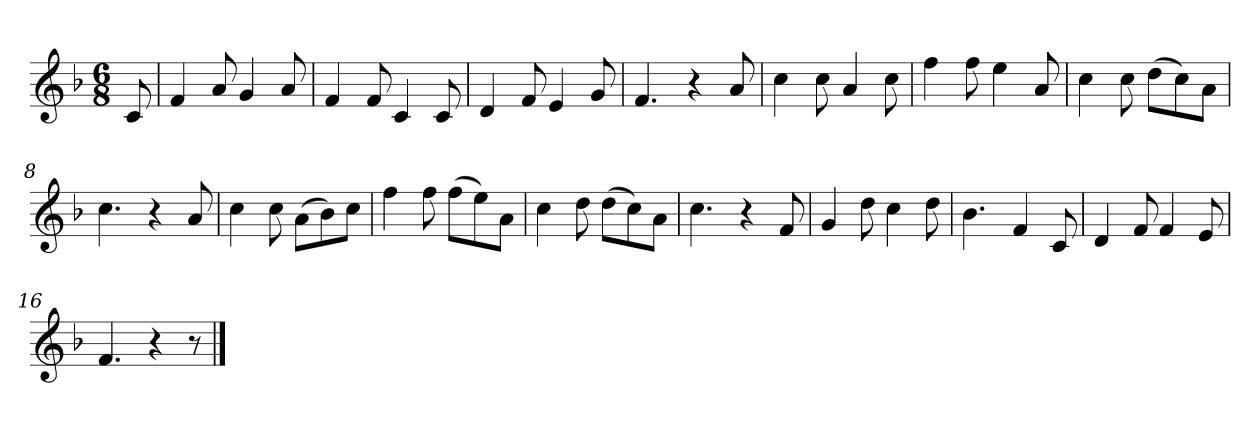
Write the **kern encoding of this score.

**kern
*part1
*staff1
*clefG2
*k[b-]
*F:
*M6/8
*MM120
=
8c
=1
4f
8a
4g
8a
=2
4f
8f
4c
8c
=3
4d
8f
4e
8g
=4
4.f
4r
8a
=5
4cc
8cc
4a
8cc
=6
4ff
8ff
4ee
8a
=7
4cc
8cc
(8dd\L
8cc\)
8a\J
=8
4.cc
4r
8a
=9
4cc
8cc
(8a\L
8b-\)
8cc\J
=10
4ff
8ff
(8ff\L
8ee\)
8a\J
=11
4cc
8dd
(8dd\L
8cc\)
8a\J
=12
4.cc
4r
8f
=13
4g
8dd
4cc
8dd
=14
4.b-
4f
8c
=15
4d
8f
4f
8e
=16
4.f
4r
8r
==
*-
